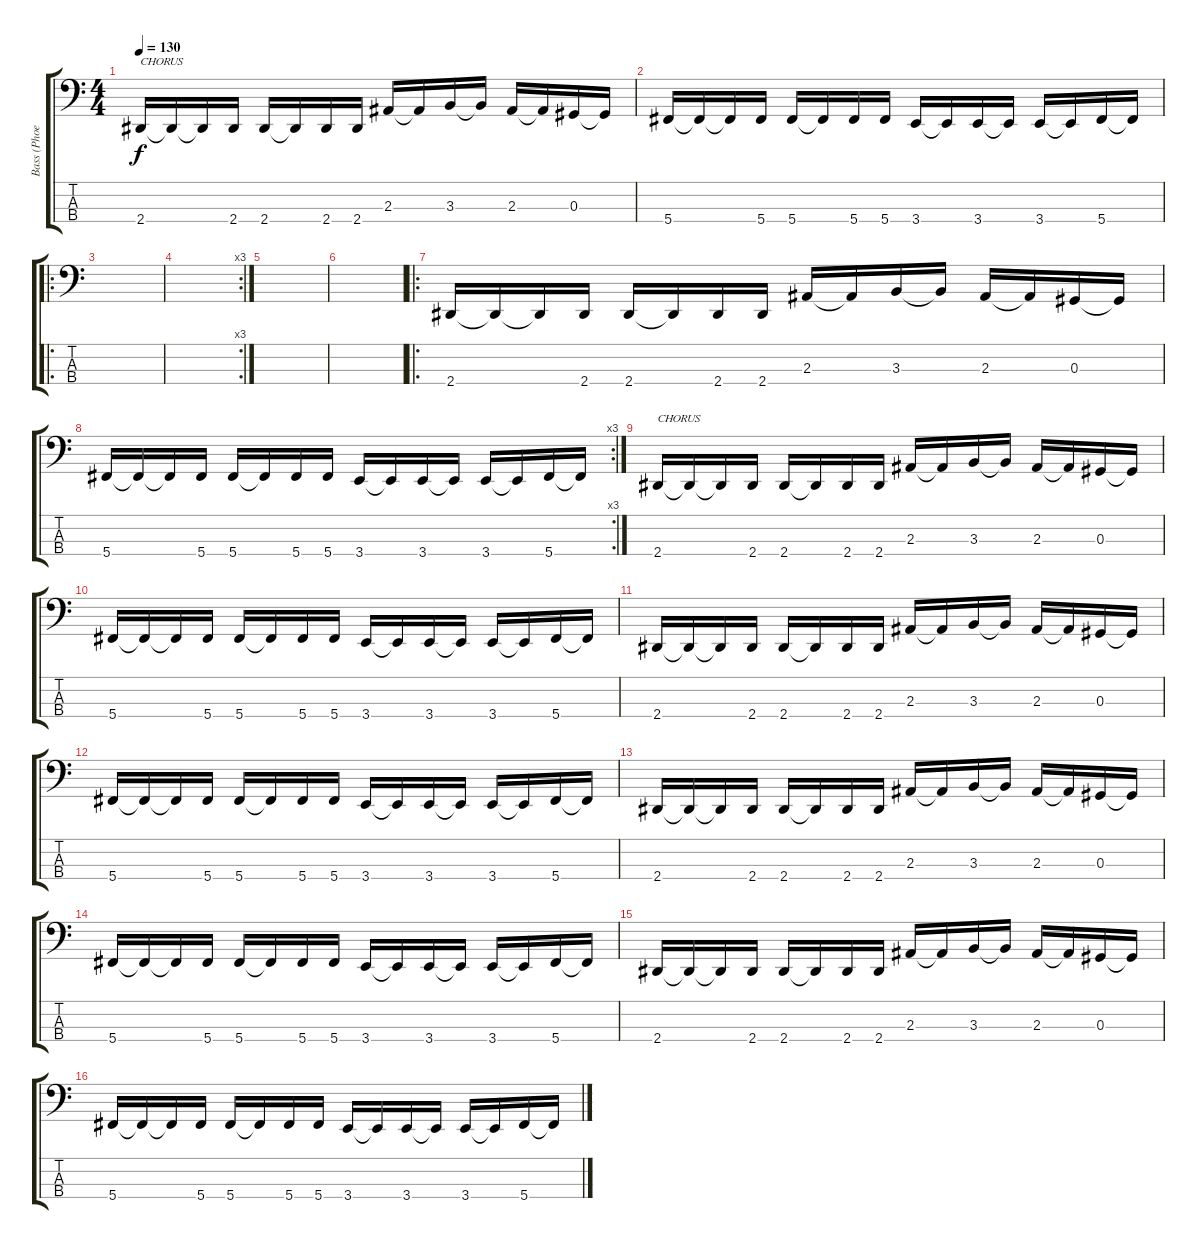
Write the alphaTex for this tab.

\track ("Bass (Phoenix)" "Bass (Phoe") {instrument electricbassfinger}
\staff {score tabs}
\tuning (Gb2 Db2 Ab1 Db1) {hide}
\ts (4 4)
\tempo 130
\clef f4
\ks c
2.4.16{txt "CHORUS" dy f} 2.4{t}.16 2.4{t}.16 2.4.16 2.4.16 2.4{t}.16 2.4.16 2.4.16 2.3.16 2.3{t}.16 3.3.16 3.3{t}.16 2.3.16 2.3{t}.16 0.3.16 0.3{t}.16 |
5.4.16 5.4{t}.16 5.4{t}.16 5.4.16 5.4.16 5.4{t}.16 5.4.16 5.4.16 3.4.16 3.4{t}.16 3.4.16 3.4{t}.16 3.4.16 3.4{t}.16 5.4.16 5.4{t}.16 |
\ro
|
\rc 3
|
|
|
\ro
2.4.16 2.4{t}.16 2.4{t}.16 2.4.16 2.4.16 2.4{t}.16 2.4.16 2.4.16 2.3.16 2.3{t}.16 3.3.16 3.3{t}.16 2.3.16 2.3{t}.16 0.3.16 0.3{t}.16 |
\rc 3
5.4.16 5.4{t}.16 5.4{t}.16 5.4.16 5.4.16 5.4{t}.16 5.4.16 5.4.16 3.4.16 3.4{t}.16 3.4.16 3.4{t}.16 3.4.16 3.4{t}.16 5.4.16 5.4{t}.16 |
2.4.16{txt "CHORUS"} 2.4{t}.16 2.4{t}.16 2.4.16 2.4.16 2.4{t}.16 2.4.16 2.4.16 2.3.16 2.3{t}.16 3.3.16 3.3{t}.16 2.3.16 2.3{t}.16 0.3.16 0.3{t}.16 |
5.4.16 5.4{t}.16 5.4{t}.16 5.4.16 5.4.16 5.4{t}.16 5.4.16 5.4.16 3.4.16 3.4{t}.16 3.4.16 3.4{t}.16 3.4.16 3.4{t}.16 5.4.16 5.4{t}.16 |
2.4.16 2.4{t}.16 2.4{t}.16 2.4.16 2.4.16 2.4{t}.16 2.4.16 2.4.16 2.3.16 2.3{t}.16 3.3.16 3.3{t}.16 2.3.16 2.3{t}.16 0.3.16 0.3{t}.16 |
5.4.16 5.4{t}.16 5.4{t}.16 5.4.16 5.4.16 5.4{t}.16 5.4.16 5.4.16 3.4.16 3.4{t}.16 3.4.16 3.4{t}.16 3.4.16 3.4{t}.16 5.4.16 5.4{t}.16 |
2.4.16 2.4{t}.16 2.4{t}.16 2.4.16 2.4.16 2.4{t}.16 2.4.16 2.4.16 2.3.16 2.3{t}.16 3.3.16 3.3{t}.16 2.3.16 2.3{t}.16 0.3.16 0.3{t}.16 |
5.4.16 5.4{t}.16 5.4{t}.16 5.4.16 5.4.16 5.4{t}.16 5.4.16 5.4.16 3.4.16 3.4{t}.16 3.4.16 3.4{t}.16 3.4.16 3.4{t}.16 5.4.16 5.4{t}.16 |
2.4.16 2.4{t}.16 2.4{t}.16 2.4.16 2.4.16 2.4{t}.16 2.4.16 2.4.16 2.3.16 2.3{t}.16 3.3.16 3.3{t}.16 2.3.16 2.3{t}.16 0.3.16 0.3{t}.16 |
5.4.16 5.4{t}.16 5.4{t}.16 5.4.16 5.4.16 5.4{t}.16 5.4.16 5.4.16 3.4.16 3.4{t}.16 3.4.16 3.4{t}.16 3.4.16 3.4{t}.16 5.4.16 5.4{t}.16
